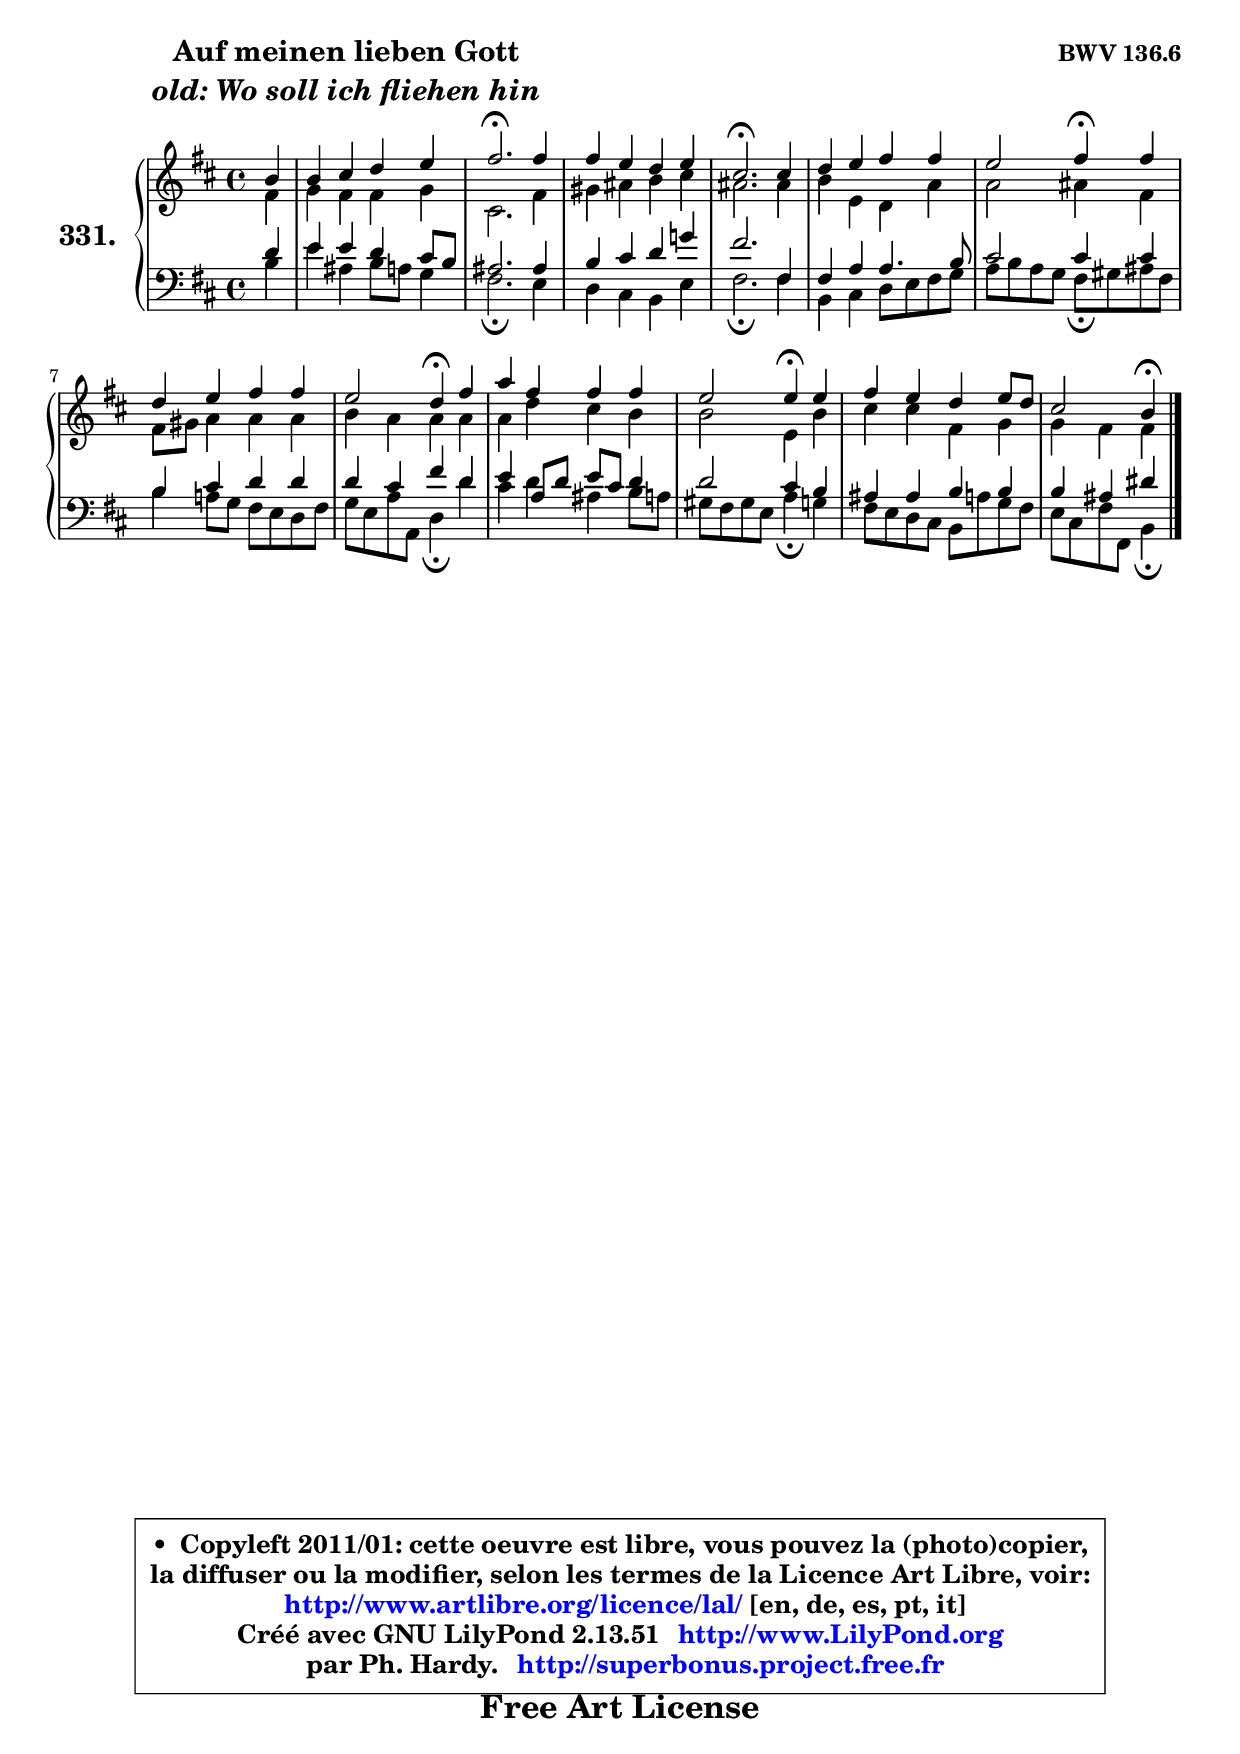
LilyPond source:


\version "2.13.51"

    \paper {
%	system-system-spacing #'padding = #0.1
%	score-system-spacing #'padding = #0.1
%	ragged-bottom = ##f
%	ragged-last-bottom = ##f
	}

    \header {
      opus = \markup { \bold "BWV 136.6" }
      piece = \markup { \hspace #9 \fontsize #2 \bold \column \center-align { \line { "Auf meinen lieben Gott" }
                     \line { \italic "old: Wo soll ich fliehen hin" }
                 } }
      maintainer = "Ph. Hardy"
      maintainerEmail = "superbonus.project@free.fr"
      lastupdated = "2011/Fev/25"
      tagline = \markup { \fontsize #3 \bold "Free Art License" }
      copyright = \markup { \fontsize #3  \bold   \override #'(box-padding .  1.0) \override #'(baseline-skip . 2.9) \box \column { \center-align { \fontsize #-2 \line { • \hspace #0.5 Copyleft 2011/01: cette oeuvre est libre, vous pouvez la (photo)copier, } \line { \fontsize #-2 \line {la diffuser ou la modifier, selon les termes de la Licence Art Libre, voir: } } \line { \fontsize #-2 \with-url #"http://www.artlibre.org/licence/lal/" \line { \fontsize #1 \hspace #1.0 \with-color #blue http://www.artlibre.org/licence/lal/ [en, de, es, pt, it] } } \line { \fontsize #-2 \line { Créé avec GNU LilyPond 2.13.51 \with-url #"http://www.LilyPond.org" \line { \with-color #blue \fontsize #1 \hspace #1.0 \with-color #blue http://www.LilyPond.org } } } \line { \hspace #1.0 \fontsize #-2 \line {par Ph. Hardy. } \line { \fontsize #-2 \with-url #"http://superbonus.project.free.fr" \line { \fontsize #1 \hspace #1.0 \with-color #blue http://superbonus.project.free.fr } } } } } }

	  }

  guidemidi = {
        r4 |
        R1 |
        \tempo 4 = 40 r2. \tempo 4 = 78 r4 |
        R1 |
        \tempo 4 = 40 r2. \tempo 4 = 78 r4 |
        R1 |
        r2 \tempo 4 = 30 r4 \tempo 4 = 78 r4 |
        R1 |
        r2 \tempo 4 = 30 r4 \tempo 4 = 78 r4 |
        R1 |
        r2 \tempo 4 = 30 r4 \tempo 4 = 78 r4 |
        R1 |
        r2 \tempo 4 = 30 r4 
	}

  upper = {
	\time 4/4
	\key b \minor
	\clef treble
	\partial 4
	\voiceOne
	<< { 
	% SOPRANO
	\set Voice.midiInstrument = "acoustic grand"
	\relative c'' {
        b4 |
        b4 cis d e |
        fis2.\fermata fis4 |
        fis4 e d e |
        cis2.\fermata cis4 |
        d4 e fis fis |
        e2 fis4\fermata fis |
        d4 e fis fis |
        e2 d4\fermata fis |
        a4 fis fis fis |
        e2 e4\fermata e |
        fis4 e d e8 d |
        cis2 b4\fermata
        \bar "|."
	} % fin de relative
	}

	\context Voice="1" { \voiceTwo 
	% ALTO
	\set Voice.midiInstrument = "acoustic grand"
	\relative c' {
        fis4 |
        g4 fis fis g |
        cis,2. fis4 |
        gis4 ais b cis |
        ais2. ais4 |
        b4 e, d a' |
        a2 ais4 fis |
        fis8 gis a4 a a |
        b4 a a a |
        a4 d cis b |
        b2 e,4 b' |
        cis4 cis fis, g |
        g4 fis fis
        \bar "|."
	} % fin de relative
	\oneVoice
	} >>
	}

    lower = {
	\time 4/4
	\key b \minor
	\clef bass
	%\partial 4
	\voiceOne
	<< { 
	% TENOR
	\set Voice.midiInstrument = "acoustic grand"
	\relative c' {
        d4 |
        e4 e d cis8 b |
        ais2. ais4 |
        b4 cis d g! |
        fis2. fis,4 |
        fis4 a a4. b8 |
        cis2 cis4 cis |
        b4 cis d d |
        d4 cis fis d |
        e4 a,8 d e cis d4 |
        d2 cis4 b |
        ais4 ais b b |
        b4 ais dis
        \bar "|."
	} % fin de relative
	}
	\context Voice="1" { \voiceTwo 
	% BASS
	\set Voice.midiInstrument = "acoustic grand"
	\relative c' {
        b4 |
        e4 ais, b8 a g4 |
        fis2.\fermata e4 |
        d4 cis b e |
        fis2.\fermata fis4 |
        b,4 cis d8 e fis g |
        a8 b a g fis\fermata gis ais fis |
        b4 a!8 g fis e d fis |
        g8 e a a, d4\fermata d' |
        cis4 d ais b8 a |
        gis8 fis gis e a4\fermata g |
        fis8 e d cis b a' g fis |
        e8 cis fis fis, b4\fermata
        \bar "|."
	} % fin de relative
	\oneVoice
	} >>
	}


    \score { 

	\new PianoStaff <<
	\set PianoStaff.instrumentName = \markup { \bold \huge "331." }
	\new Staff = "upper" \upper
	\new Staff = "lower" \lower
	>>

    \layout {
%	ragged-last = ##f
	   }

         } % fin de score

  \score {
    \unfoldRepeats { << \guidemidi \upper \lower >> }
    \midi {
    \context {
     \Staff
      \remove "Staff_performer"
               }

     \context {
      \Voice
       \consists "Staff_performer"
                }

     \context { 
      \Score
      tempoWholesPerMinute = #(ly:make-moment 78 4)
		}
	    }
	}

